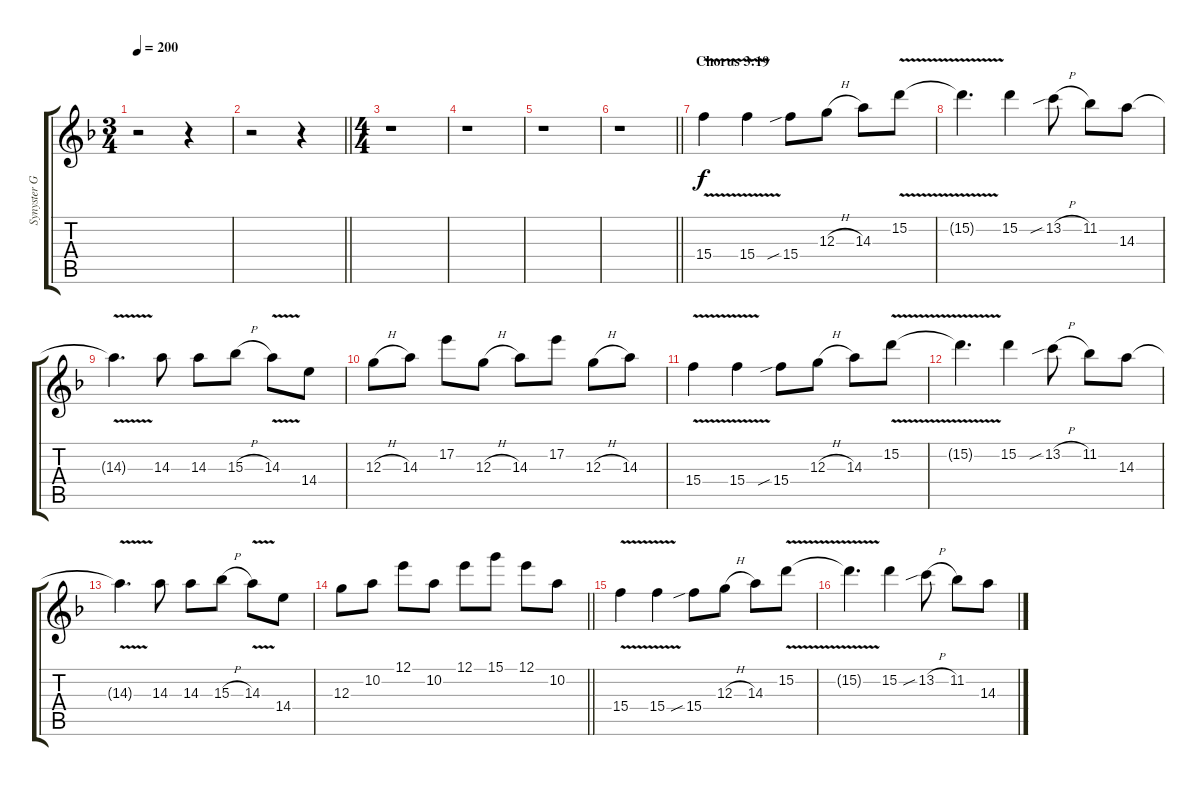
\track ("Synyster Gates (Lead) II" "Synyster G") {instrument overdrivenguitar}
\staff {score tabs}
\tuning (E4 B3 G3 D3 A2 D2) {hide}
\ts (3 4)
\tempo 200
\clef g2
\ks f
r.2{dy f} r.4 |
\barLineRight lightlight
r.2 r.4 |
\ts (4 4)
\section ("" "")
r.1 |
r.1 |
r.1 |
\barLineRight lightlight
r.1 |
\section ("" "Chorus 3:19")
15.4{v}.4 15.4{v}.4 15.4{sib}.8 12.3{h}.8 14.3.8 15.2{v}.8 |
15.2{v t}.4{d} 15.2.4 13.2{sib h}.8 11.2.8 14.3.8 |
14.3{v t}.4{d} 14.3.8 14.3.8 15.3{h}.8 14.3{v}.8 14.4.8 |
12.3{h}.8 14.3.8 17.2.8 12.3{h}.8 14.3.8 17.2.8 12.3{h}.8 14.3.8 |
15.4{v}.4 15.4{v}.4 15.4{sib}.8 12.3{h}.8 14.3.8 15.2{v}.8 |
15.2{v t}.4{d} 15.2.4 13.2{sib h}.8 11.2.8 14.3.8 |
14.3{v t}.4{d} 14.3.8 14.3.8 15.3{h}.8 14.3{v}.8 14.4.8 |
\barLineRight lightlight
12.3.8 10.2.8 12.1.8 10.2.8 12.1.8 15.1.8 12.1.8 10.2.8 |
\section ("" "")
15.4{v}.4 15.4{v}.4 15.4{sib}.8 12.3{h}.8 14.3.8 15.2{v}.8 |
15.2{v t}.4{d} 15.2.4 13.2{sib h}.8 11.2.8 14.3.8
